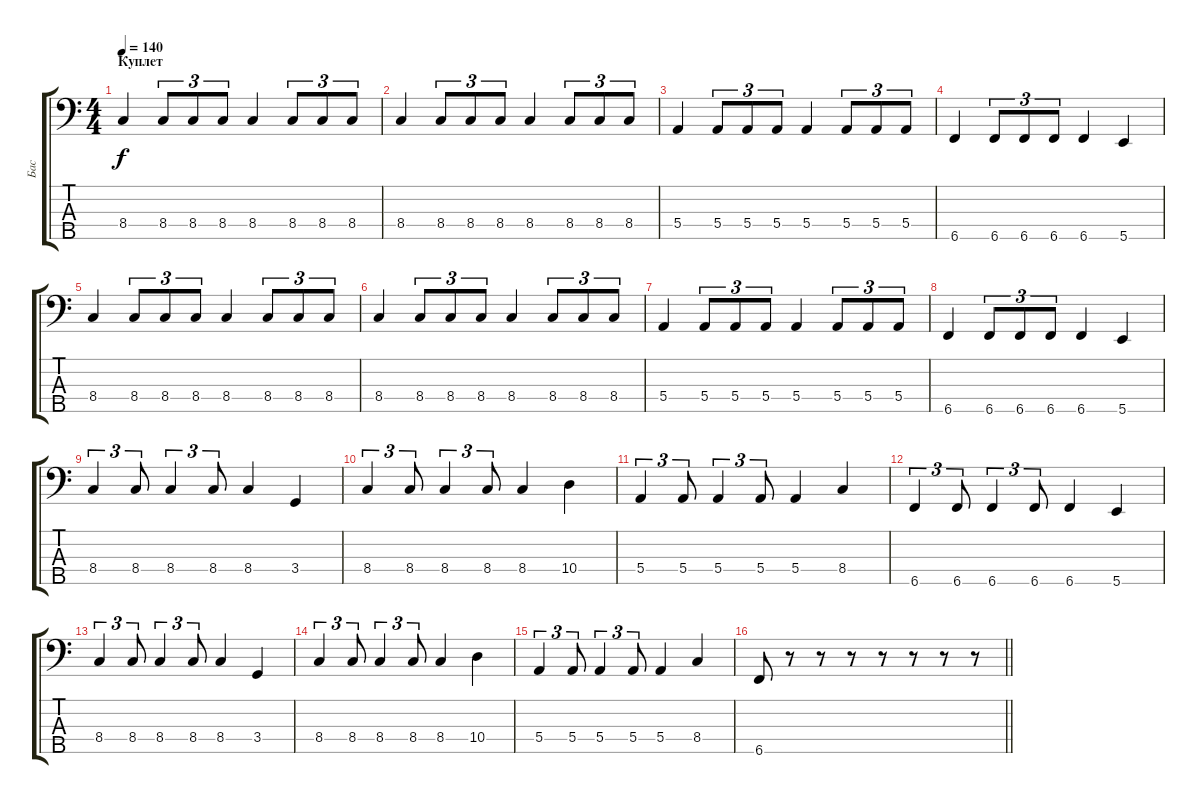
\track ("Бас" "Бас") {instrument electricbasspick}
\staff {score tabs}
\tuning (G2 D2 A1 E1 B0) {hide}
\ts (4 4)
\section ("" "Куплет")
\tempo 140
\clef f4
\ks c
8.4.4{dy f} 8.4.8{tu (3 2)} 8.4.8{tu (3 2)} 8.4.8{tu (3 2)} 8.4.4 8.4.8{tu (3 2)} 8.4.8{tu (3 2)} 8.4.8{tu (3 2)} |
8.4.4 8.4.8{tu (3 2)} 8.4.8{tu (3 2)} 8.4.8{tu (3 2)} 8.4.4 8.4.8{tu (3 2)} 8.4.8{tu (3 2)} 8.4.8{tu (3 2)} |
5.4.4 5.4.8{tu (3 2)} 5.4.8{tu (3 2)} 5.4.8{tu (3 2)} 5.4.4 5.4.8{tu (3 2)} 5.4.8{tu (3 2)} 5.4.8{tu (3 2)} |
6.5.4 6.5.8{tu (3 2)} 6.5.8{tu (3 2)} 6.5.8{tu (3 2)} 6.5.4 5.5.4 |
8.4.4 8.4.8{tu (3 2)} 8.4.8{tu (3 2)} 8.4.8{tu (3 2)} 8.4.4 8.4.8{tu (3 2)} 8.4.8{tu (3 2)} 8.4.8{tu (3 2)} |
8.4.4 8.4.8{tu (3 2)} 8.4.8{tu (3 2)} 8.4.8{tu (3 2)} 8.4.4 8.4.8{tu (3 2)} 8.4.8{tu (3 2)} 8.4.8{tu (3 2)} |
5.4.4 5.4.8{tu (3 2)} 5.4.8{tu (3 2)} 5.4.8{tu (3 2)} 5.4.4 5.4.8{tu (3 2)} 5.4.8{tu (3 2)} 5.4.8{tu (3 2)} |
6.5.4 6.5.8{tu (3 2)} 6.5.8{tu (3 2)} 6.5.8{tu (3 2)} 6.5.4 5.5.4 |
8.4.4{tu (3 2)} 8.4.8{tu (3 2)} 8.4.4{tu (3 2)} 8.4.8{tu (3 2)} 8.4.4 3.4.4 |
8.4.4{tu (3 2)} 8.4.8{tu (3 2)} 8.4.4{tu (3 2)} 8.4.8{tu (3 2)} 8.4.4 10.4.4 |
5.4.4{tu (3 2)} 5.4.8{tu (3 2)} 5.4.4{tu (3 2)} 5.4.8{tu (3 2)} 5.4.4 8.4.4 |
6.5.4{tu (3 2)} 6.5.8{tu (3 2)} 6.5.4{tu (3 2)} 6.5.8{tu (3 2)} 6.5.4 5.5.4 |
8.4.4{tu (3 2)} 8.4.8{tu (3 2)} 8.4.4{tu (3 2)} 8.4.8{tu (3 2)} 8.4.4 3.4.4 |
8.4.4{tu (3 2)} 8.4.8{tu (3 2)} 8.4.4{tu (3 2)} 8.4.8{tu (3 2)} 8.4.4 10.4.4 |
5.4.4{tu (3 2)} 5.4.8{tu (3 2)} 5.4.4{tu (3 2)} 5.4.8{tu (3 2)} 5.4.4 8.4.4 |
\barLineRight lightlight
6.5.8 r.8 r.8 r.8 r.8 r.8 r.8 r.8
